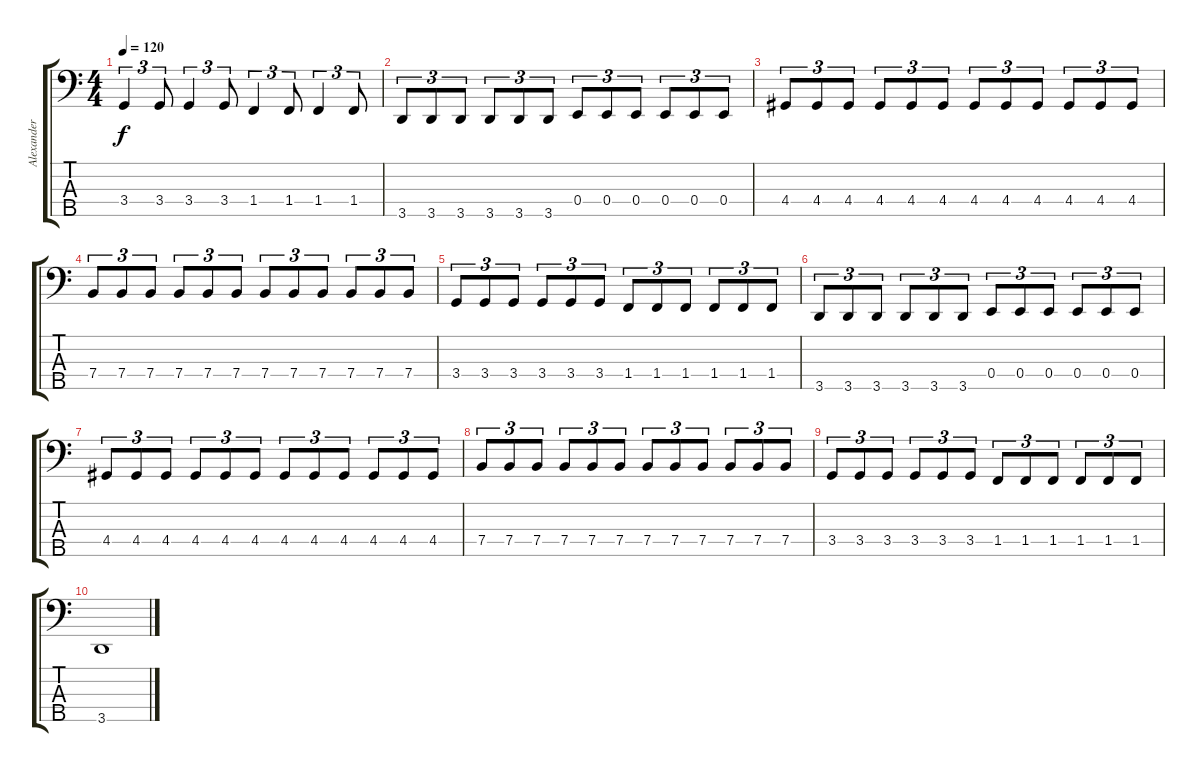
\track ("Alexander" "Alexander") {instrument electricbassfinger}
\staff {score tabs}
\tuning (G2 D2 A1 E1 B0) {hide}
\ts (4 4)
\tempo 120
\clef f4
\ks c
3.4.4{tu (3 2) dy f} 3.4.8{tu (3 2)} 3.4.4{tu (3 2)} 3.4.8{tu (3 2)} 1.4.4{tu (3 2)} 1.4.8{tu (3 2)} 1.4.4{tu (3 2)} 1.4.8{tu (3 2)} |
3.5.8{tu (3 2)} 3.5.8{tu (3 2)} 3.5.8{tu (3 2)} 3.5.8{tu (3 2)} 3.5.8{tu (3 2)} 3.5.8{tu (3 2)} 0.4.8{tu (3 2)} 0.4.8{tu (3 2)} 0.4.8{tu (3 2)} 0.4.8{tu (3 2)} 0.4.8{tu (3 2)} 0.4.8{tu (3 2)} |
4.4.8{tu (3 2)} 4.4.8{tu (3 2)} 4.4.8{tu (3 2)} 4.4.8{tu (3 2)} 4.4.8{tu (3 2)} 4.4.8{tu (3 2)} 4.4.8{tu (3 2)} 4.4.8{tu (3 2)} 4.4.8{tu (3 2)} 4.4.8{tu (3 2)} 4.4.8{tu (3 2)} 4.4.8{tu (3 2)} |
7.4.8{tu (3 2)} 7.4.8{tu (3 2)} 7.4.8{tu (3 2)} 7.4.8{tu (3 2)} 7.4.8{tu (3 2)} 7.4.8{tu (3 2)} 7.4.8{tu (3 2)} 7.4.8{tu (3 2)} 7.4.8{tu (3 2)} 7.4.8{tu (3 2)} 7.4.8{tu (3 2)} 7.4.8{tu (3 2)} |
3.4.8{tu (3 2)} 3.4.8{tu (3 2)} 3.4.8{tu (3 2)} 3.4.8{tu (3 2)} 3.4.8{tu (3 2)} 3.4.8{tu (3 2)} 1.4.8{tu (3 2)} 1.4.8{tu (3 2)} 1.4.8{tu (3 2)} 1.4.8{tu (3 2)} 1.4.8{tu (3 2)} 1.4.8{tu (3 2)} |
3.5.8{tu (3 2)} 3.5.8{tu (3 2)} 3.5.8{tu (3 2)} 3.5.8{tu (3 2)} 3.5.8{tu (3 2)} 3.5.8{tu (3 2)} 0.4.8{tu (3 2)} 0.4.8{tu (3 2)} 0.4.8{tu (3 2)} 0.4.8{tu (3 2)} 0.4.8{tu (3 2)} 0.4.8{tu (3 2)} |
4.4.8{tu (3 2)} 4.4.8{tu (3 2)} 4.4.8{tu (3 2)} 4.4.8{tu (3 2)} 4.4.8{tu (3 2)} 4.4.8{tu (3 2)} 4.4.8{tu (3 2)} 4.4.8{tu (3 2)} 4.4.8{tu (3 2)} 4.4.8{tu (3 2)} 4.4.8{tu (3 2)} 4.4.8{tu (3 2)} |
7.4.8{tu (3 2)} 7.4.8{tu (3 2)} 7.4.8{tu (3 2)} 7.4.8{tu (3 2)} 7.4.8{tu (3 2)} 7.4.8{tu (3 2)} 7.4.8{tu (3 2)} 7.4.8{tu (3 2)} 7.4.8{tu (3 2)} 7.4.8{tu (3 2)} 7.4.8{tu (3 2)} 7.4.8{tu (3 2)} |
3.4.8{tu (3 2)} 3.4.8{tu (3 2)} 3.4.8{tu (3 2)} 3.4.8{tu (3 2)} 3.4.8{tu (3 2)} 3.4.8{tu (3 2)} 1.4.8{tu (3 2)} 1.4.8{tu (3 2)} 1.4.8{tu (3 2)} 1.4.8{tu (3 2)} 1.4.8{tu (3 2)} 1.4.8{tu (3 2)} |
3.5.1
